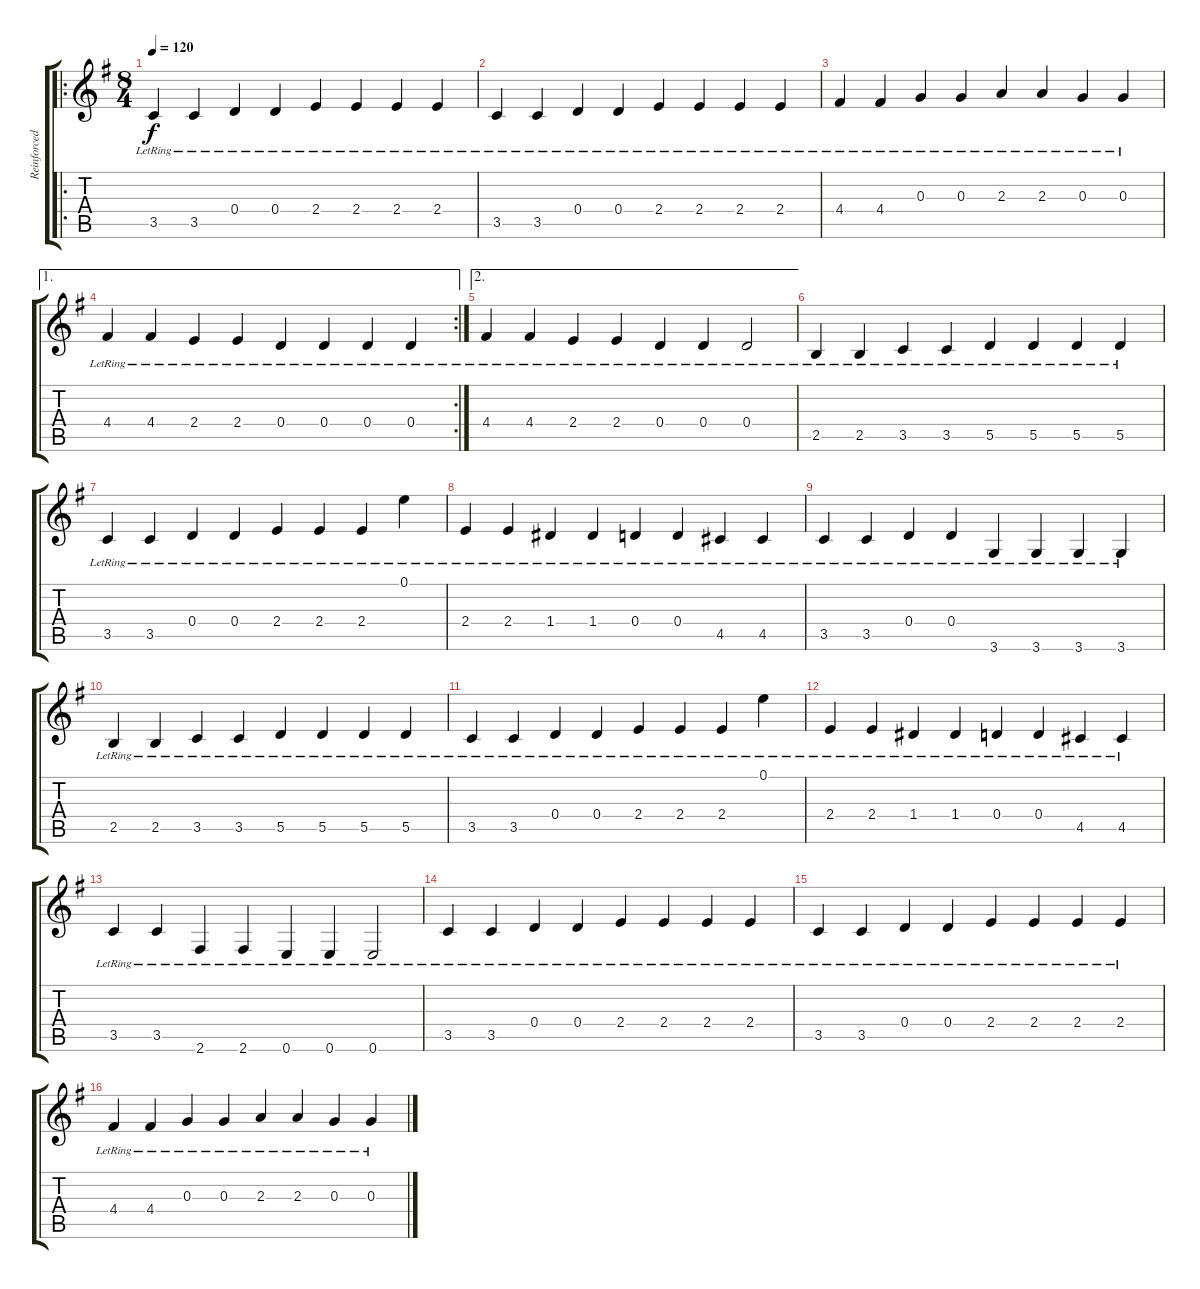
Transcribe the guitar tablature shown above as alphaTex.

\track ("Reinforced Bass" "Reinforced") {instrument acousticguitarnylon}
\staff {score tabs}
\tuning (E4 B3 G3 D3 A2 E2) {hide}
\ro
\ts (8 4)
\tempo 120
\clef g2
\ks g
3.5{lr}.4{dy f instrument acousticguitarnylon} 3.5{lr}.4 0.4{lr}.4 0.4{lr}.4 2.4{lr}.4 2.4{lr}.4 2.4{lr}.4 2.4{lr}.4 |
3.5{lr}.4 3.5{lr}.4 0.4{lr}.4 0.4{lr}.4 2.4{lr}.4 2.4{lr}.4 2.4{lr}.4 2.4{lr}.4 |
4.4{lr}.4 4.4{lr}.4 0.3{lr}.4 0.3{lr}.4 2.3{lr}.4 2.3{lr}.4 0.3{lr}.4 0.3{lr}.4 |
\ae 1
\rc 2
4.4{lr}.4 4.4{lr}.4 2.4{lr}.4 2.4{lr}.4 0.4{lr}.4 0.4{lr}.4 0.4{lr}.4 0.4{lr}.4 |
\ae 2
4.4{lr}.4 4.4{lr}.4 2.4{lr}.4 2.4{lr}.4 0.4{lr}.4 0.4{lr}.4 0.4{lr}.2 |
2.5{lr}.4 2.5{lr}.4 3.5{lr}.4 3.5{lr}.4 5.5{lr}.4 5.5{lr}.4 5.5{lr}.4 5.5{lr}.4 |
3.5{lr}.4 3.5{lr}.4 0.4{lr}.4 0.4{lr}.4 2.4{lr}.4 2.4{lr}.4 2.4{lr}.4 0.1{lr}.4 |
2.4{lr}.4 2.4{lr}.4 1.4{lr}.4 1.4{lr}.4 0.4{lr}.4 0.4{lr}.4 4.5{lr}.4 4.5{lr}.4 |
3.5{lr}.4 3.5{lr}.4 0.4{lr}.4 0.4{lr}.4 3.6{lr}.4 3.6{lr}.4 3.6{lr}.4 3.6{lr}.4 |
2.5{lr}.4 2.5{lr}.4 3.5{lr}.4 3.5{lr}.4 5.5{lr}.4 5.5{lr}.4 5.5{lr}.4 5.5{lr}.4 |
3.5{lr}.4 3.5{lr}.4 0.4{lr}.4 0.4{lr}.4 2.4{lr}.4 2.4{lr}.4 2.4{lr}.4 0.1{lr}.4 |
2.4{lr}.4 2.4{lr}.4 1.4{lr}.4 1.4{lr}.4 0.4{lr}.4 0.4{lr}.4 4.5{lr}.4 4.5{lr}.4 |
3.5{lr}.4 3.5{lr}.4 2.6{lr}.4 2.6{lr}.4 0.6{lr}.4 0.6{lr}.4 0.6{lr}.2 |
3.5{lr}.4 3.5{lr}.4 0.4{lr}.4 0.4{lr}.4 2.4{lr}.4 2.4{lr}.4 2.4{lr}.4 2.4{lr}.4 |
3.5{lr}.4 3.5{lr}.4 0.4{lr}.4 0.4{lr}.4 2.4{lr}.4 2.4{lr}.4 2.4{lr}.4 2.4{lr}.4 |
4.4{lr}.4 4.4{lr}.4 0.3{lr}.4 0.3{lr}.4 2.3{lr}.4 2.3{lr}.4 0.3{lr}.4 0.3{lr}.4
